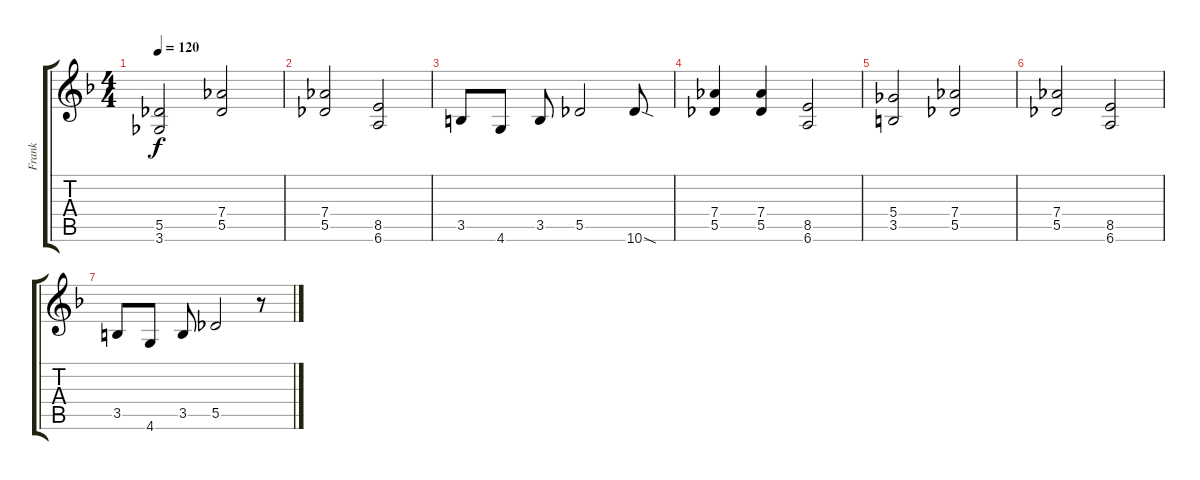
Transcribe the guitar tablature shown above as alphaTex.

\track ("Frank" "Frank") {instrument distortionguitar}
\staff {score tabs}
\tuning (Eb4 Bb3 Gb3 Db3 Ab2 Eb2) {hide}
\ts (4 4)
\tempo 120
\clef g2
\ks dminor
(5.5 3.6).2{dy f} (7.4 5.5).2 |
(7.4 5.5).2 (8.5 6.6).2 |
3.5.8 4.6.8 3.5.8 5.5.2 10.6{sod}.8 |
(7.4 5.5).4 (7.4 5.5).4 (8.5 6.6).2 |
(5.4 3.5).2 (7.4 5.5).2 |
(7.4 5.5).2 (8.5 6.6).2 |
3.5.8 4.6.8 3.5.8 5.5.2 r.8
